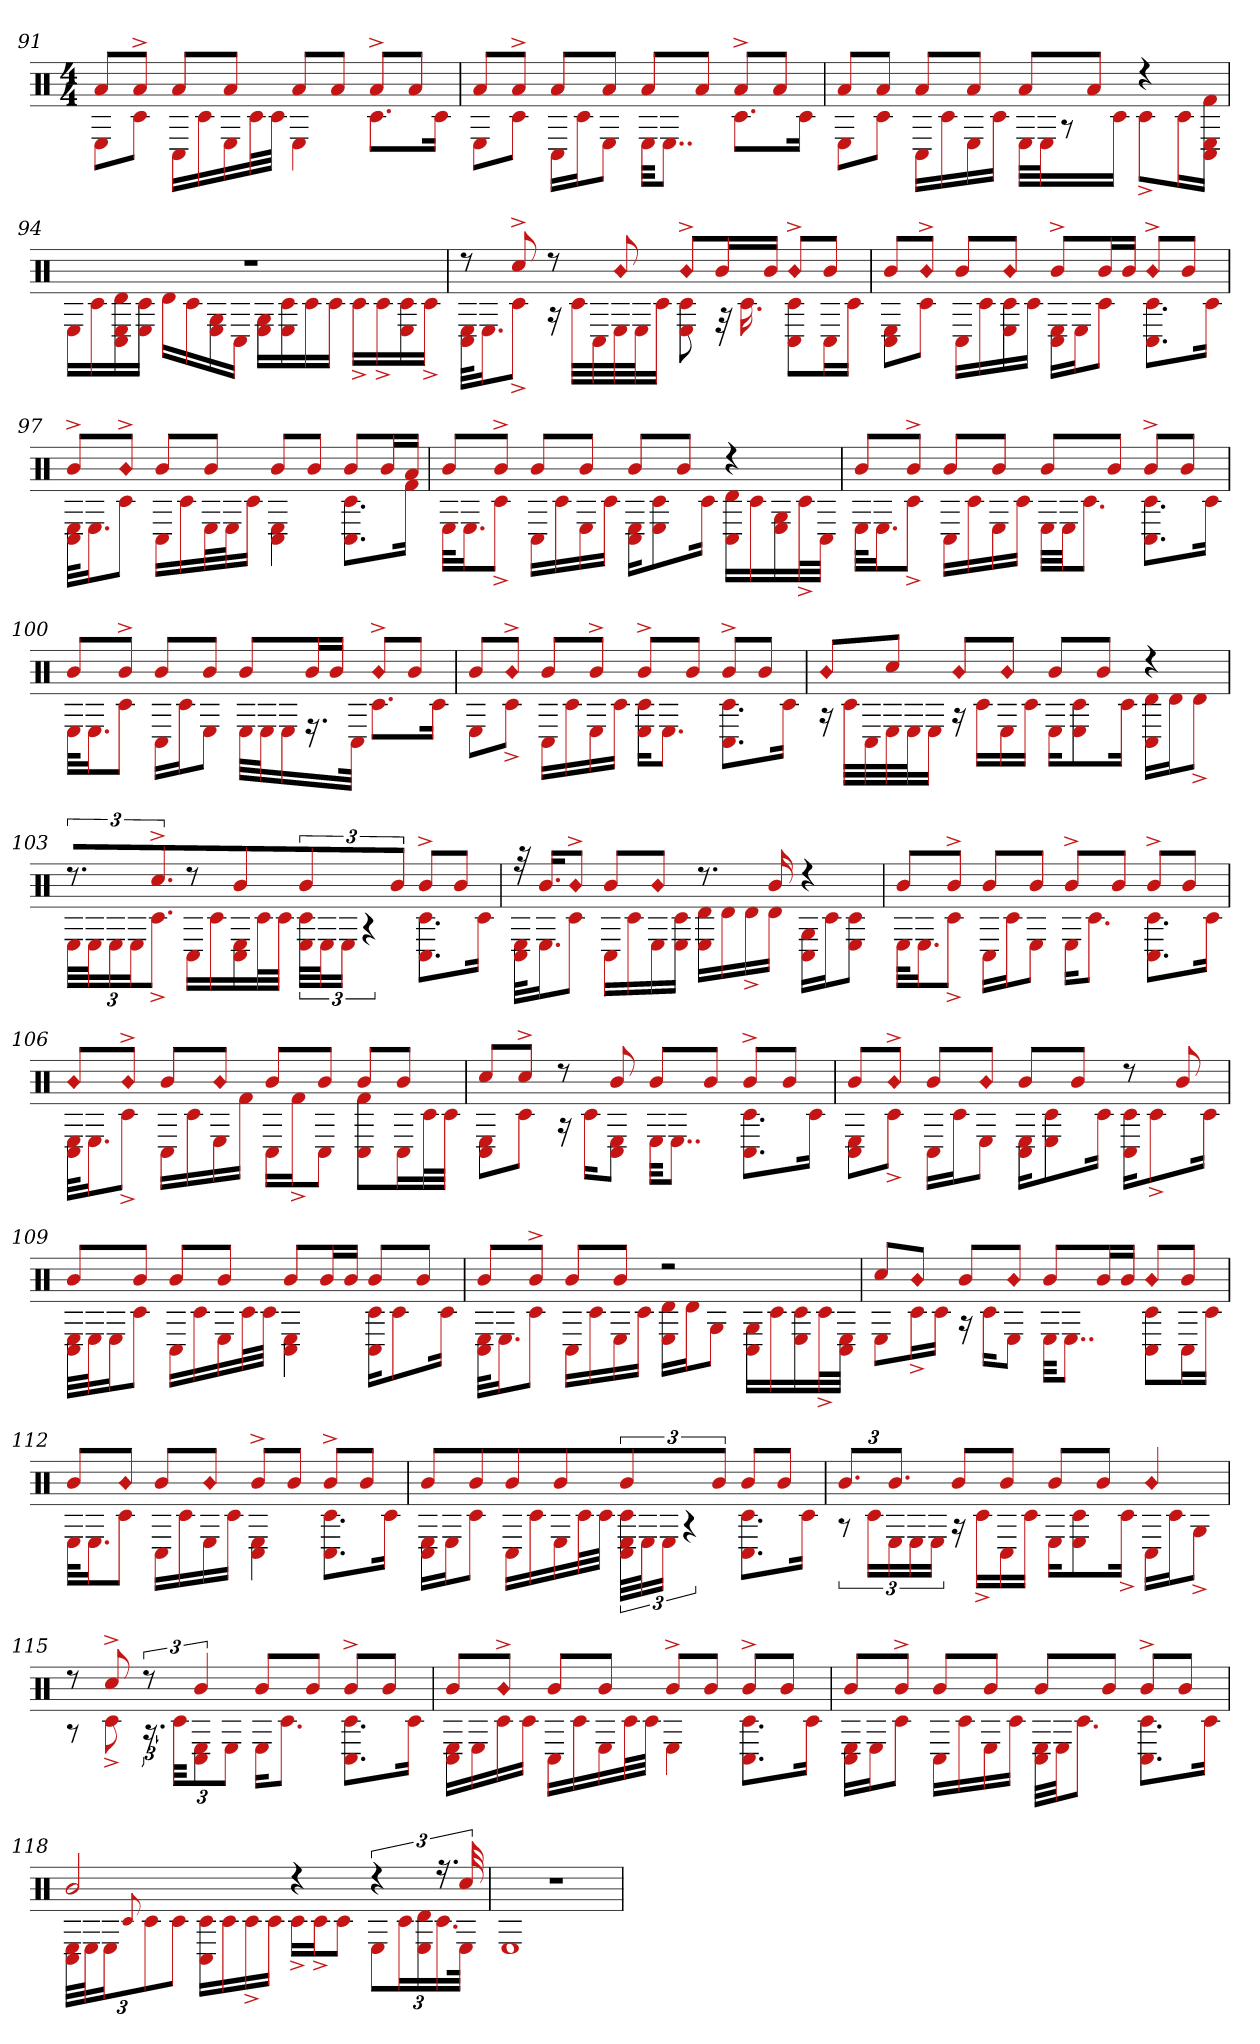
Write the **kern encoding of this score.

**kern
*part1
*staff1
*clefX
*k[]
*M4/4
=91
*^
8aL	8EL
8a^J	8c#J
8aL	16C#LL
.	16c#
8aJ	16E
.	32c#L
.	32c#JJJ
8aL	4E
8aJ	.
8a^L	8.c#L
8aJ	.
.	16c#Jk
=92	=92
8aL	8EL
8a^J	8c#J
8aL	16C#LL
.	16c#J
8aJ	8EJ
8aL	32EKKL
.	8..EJ
8aJ	.
8a^L	8.c#L
8aJ	.
.	16c#Jk
=93	=93
8aL	8EL
8aJ	8c#J
8aL	16C#LL
.	16c#
8aJ	16E
.	16c#JJ
8aL	32ELLL
.	32EJ
.	8r
8aJ	.
.	16c#JJ
4r	8c#^L
.	16c#L
.	16C# 16E 16f#JJ
=94	=94
1r	16ELL
.	16c#
.	16C# 16d 16E
.	16E 16c#JJ
.	16dLL
.	16c#
.	16G 16E
.	16C#JJ
.	16G 16ELL
.	16E 16c#
.	16c#
.	16c#JJ
.	16c#^LL
.	16c#^
.	16E 16c#
.	16c#^JJ
=95	=95
8r	32C# 32EKLL
.	16.EJ
8cc#^	8c#^J
8r	16r
.	32c#LLL
.	32C#
!LO:N:head=diamond	!
8b	32E
.	32EJ
.	16c#JJ
!LO:N:head=diamond	!
8b^L	8c# 8E
16bL	32r
.	16.c#
16bJJ	.
!LO:N:head=diamond	!
8b^L	8c# 8C#L
8bJ	16C#L
.	16c#JJ
=96	=96
8bL	8E 8C#L
!LO:N:head=diamond	!
8b^J	8c#J
8bL	16C#LL
.	16c#
!LO:N:head=diamond	!
8bJ	16E 16c#
.	16c#JJ
8b^L	16E 16C#LL
.	16EJ
16bL	8c#J
16bJJ	.
!LO:N:head=diamond	!
8b^L	8.C# 8.c#L
8bJ	.
.	16c#Jk
=97	=97
8b^L	32E 32C#KLL
.	16.EJ
!LO:N:head=diamond	!
8b^J	8c#J
8bL	16C#LL
.	16c#
8bJ	32EL
.	32EJ
.	16c#JJ
8bL	4C# 4E
8bJ	.
8bL	8.C# 8.c#L
16bL	.
16aJJ	16f#Jk
=98	=98
8bL	32EKLL
.	16.EJ
8b^J	8c#^J
8bL	16C#LL
.	16c#
8bJ	16E
.	16c#JJ
8bL	16C# 16EKL
.	8E 8c#
8bJ	.
.	16c#Jk
4r	16C# 16dLL
.	16c#
.	16E 16G
.	32c#^L
.	32C#JJJ
=99	=99
8bL	32EKLL
.	16.EJ
8b^J	8c#^J
8bL	16C#LL
.	16c#
8bJ	16E
.	16c#JJ
8bL	32ELLL
.	32EJJ
.	8.c#J
8bJ	.
8b^L	8.C# 8.c#L
8bJ	.
.	16c#Jk
=100	=100
8bL	32EKLL
.	16.EJ
8b^J	8c#J
8bL	16C#LL
.	16c#J
8bJ	8EJ
8bL	32ELLL
.	32EJ
.	16E
16bL	16.r
16bJJ	.
.	32C#JJk
!LO:N:head=diamond	!
8b^L	8.c#L
8bJ	.
.	16c#Jk
=101	=101
8bL	8EL
!LO:N:head=diamond	!
8b^J	8c#^J
8bL	16C#LL
.	16c#
8b^J	16E
.	16c#JJ
8b^L	16c# 16EKL
.	8.EJ
8bJ	.
8b^L	8.C# 8.c#L
8bJ	.
.	16c#Jk
=102	=102
!LO:N:head=diamond	!
8bL	16r
.	32c#LLL
.	32C#
8cc#J	32E
.	32EJ
.	16EJJ
!LO:N:head=diamond	!
8bL	16r
.	16c#LL
!LO:N:head=diamond	!
8bJ	16E
.	16c#JJ
8bL	16EKL
.	8E 8c#
8bJ	.
.	16c#Jk
4r	16C# 16dLL
.	16dJ
.	8d^J
=103	=103
12.r	48ELLL
.	48EJ
.	24E
.	24EJ
12.cc#^	12.c#^J
8r	16C#LL
.	16c#
8b	16C# 16E
.	32c#L
.	32c#JJJ
6b	48c# 48ELLL
.	48EJ
.	24EJJ
.	6r
12bJ	.
8b^L	8.C# 8.c#L
8bJ	.
.	16c#Jk
=104	=104
32r	32E 32C#KLL
16.bKL	16.EJ
!LO:N:head=diamond	!
8b^J	8c#J
8bL	16C#LL
.	16c#
!LO:N:head=diamond	!
8bJ	16E
.	16E 16c#JJ
8.r	16d 16ELL
.	16d
.	16d^
16b	16dJJ
4r	16C# 16GLL
.	16c#J
.	8E 8c#J
=105	=105
8bL	32EKLL
.	16.EJ
8b^J	8c#^J
8bL	16C#LL
.	16c#J
8bJ	8EJ
8b^L	16EKL
.	8.c#J
8bJ	.
8b^L	8.C# 8.c#L
8bJ	.
.	16c#Jk
=106	=106
!LO:N:head=diamond	!
8bL	32E 32C#KLL
.	16.EJ
!LO:N:head=diamond	!
8b^J	8c#^J
8bL	16C#LL
.	16c#
!LO:N:head=diamond	!
8bJ	16E
.	16f#JJ
8bL	16C#LL
.	16f#^J
8bJ	8C#J
8bL	8C# 8f#L
8bJ	16C#L
.	32c#L
.	32c#JJJ
=107	=107
8cc#L	8E 8C#L
8cc#^J	8c#J
8r	16r
.	16c#KL
8b	8E 8C#J
8bL	32EKKL
.	8..EJ
8bJ	.
8b^L	8.C# 8.c#L
8bJ	.
.	16c#Jk
=108	=108
8bL	8E 8C#L
!LO:N:head=diamond	!
8b^J	8c#^J
8bL	16C#LL
.	16c#J
!LO:N:head=diamond	!
8bJ	8EJ
8bL	16C# 16EKL
.	8E 8c#
8bJ	.
.	16c#Jk
8r	16C# 16c#KL
.	8c#^
8b	.
.	16c#Jk
=109	=109
8bL	32E 32C#LLL
.	32EJ
.	16EJ
8bJ	8c#J
8bL	16C#LL
.	16c#
8bJ	16E
.	32c#L
.	32c#JJJ
8bL	4E 4C#
16bL	.
16bJJ	.
8bL	16C# 16c#KL
.	8c#
8bJ	.
.	16c#Jk
=110	=110
8bL	32E 32C#KLL
.	16.EJ
8b^J	8c#J
8bL	16C#LL
.	16c#
8bJ	16E
.	16c#JJ
2r	16E 16dLL
.	16dJ
.	8GJ
.	16C# 16GLL
.	16c#
.	16c# 16E
.	32c#^L
.	32E 32C#JJJ
=111	=111
8cc#L	8EL
!LO:N:head=diamond	!
8bJ	16c#^L
.	16c#JJ
8bL	16r
.	16c#KL
!LO:N:head=diamond	!
8bJ	8EJ
8bL	32EKKL
.	8..EJ
16bL	.
16bJJ	.
!LO:N:head=diamond	!
8bL	8C# 8c#L
8bJ	16C#L
.	16c#JJ
=112	=112
8bL	32EKLL
.	16.EJ
!LO:N:head=diamond	!
8bJ	8c#J
8bL	16C#LL
.	16c#
!LO:N:head=diamond	!
8bJ	16E
.	16c#JJ
8b^L	4C# 4E
8bJ	.
8b^L	8.C# 8.c#L
8bJ	.
.	16c#Jk
=113	=113
8bL	16E 16C#LL
.	16EJ
8bJ	8c#J
8bL	16C#LL
.	16c#
8bJ	16E
.	32c#L
.	32c#JJJ
6b	48C# 48E 48c#LLL
.	48EJ
.	24EJJ
.	6r
12bJ	.
8bL	8.C# 8.c#L
8bJ	.
.	16c#Jk
=114	=114
12.bL	12r
.	24c#LL
12.bJ	24E
.	24E
.	24EJJ
8bL	16r
.	16c#^LL
8bJ	16C#
.	16c#JJ
8bL	16EKL
.	8E 8c#
8bJ	.
.	16c#^Jk
!LO:N:head=diamond	!
4b	16C#LL
.	16c#J
.	8G^J
=115	=115
8r	8r
8cc#^	8c#^
12r	24.r
.	48c#KKL
6b	12E 12C#
.	12EJ
8bL	16EKL
.	8.c#J
8bJ	.
8b^L	8.C# 8.c#L
8bJ	.
.	16c#Jk
=116	=116
8bL	16E 16C#LL
.	16E
!LO:N:head=diamond	!
8b^J	16c#
.	16c#JJ
8bL	16C#LL
.	16c#
8bJ	16E
.	32c#L
.	32c#JJJ
8b^L	4E
8bJ	.
8b^L	8.C# 8.c#L
8bJ	.
.	16c#Jk
=117	=117
8bL	16E 16C#LL
.	16EJ
8b^J	8c#J
8bL	16C#LL
.	16c#
8bJ	16E
.	16c#JJ
8bL	32C# 32ELLL
.	32EJJ
.	8.c#J
8bJ	.
8b^L	8.C# 8.c#L
8bJ	.
.	16c#Jk
=118	=118
2b	48E 48C#LLL
.	48EJ
.	24EJ
.	8qqc#
.	12c#
.	12c#J
.	16C# 16c#LL
.	16c#
.	16c#^
.	16c#JJ
4r	16c#^LL
.	16c#^J
.	8c#J
6r	12EL
.	24c#L
.	24E 24d
24.r	24.c#
48cc#	48EJJk
=119	=119
1r	1E
*v	*v
=
*-
